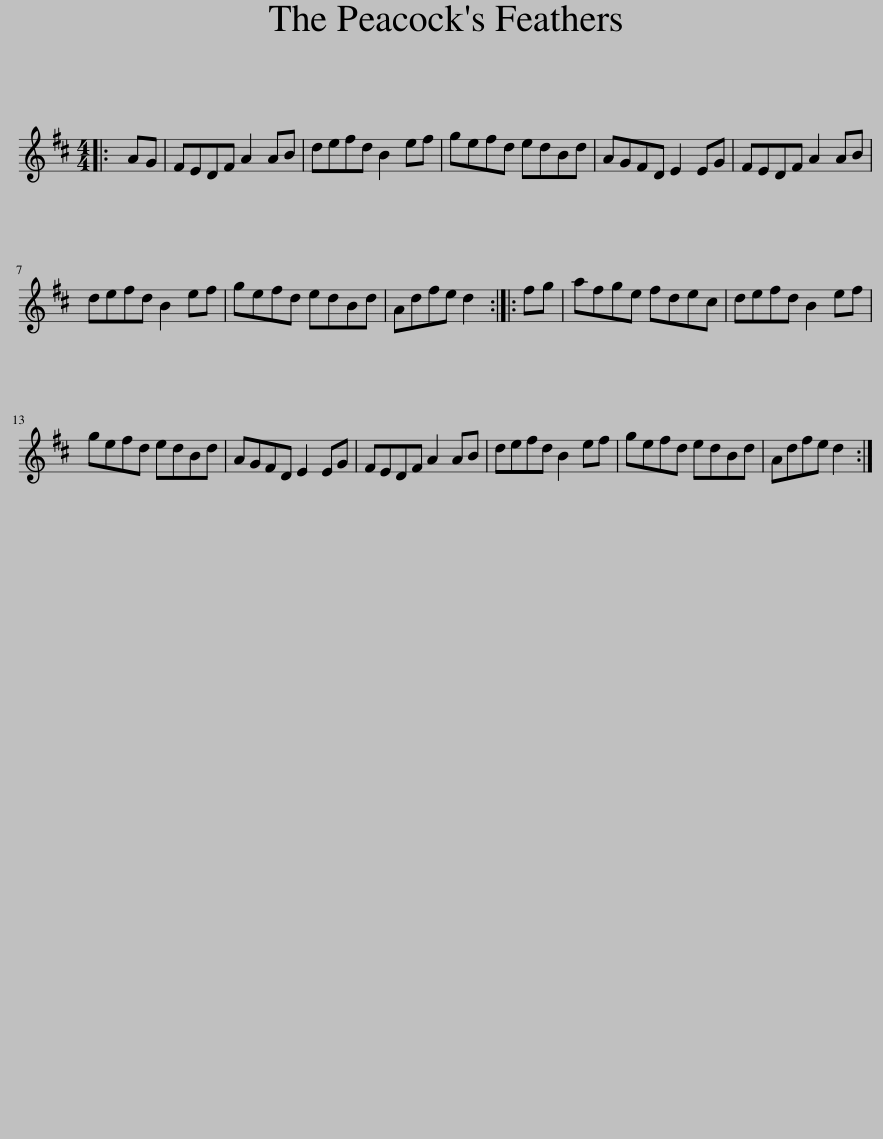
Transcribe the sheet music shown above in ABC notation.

X:1
L:1/8
M:4/4
I:linebreak $
K:D
V:1 treble
V:1
|: AG | FEDF A2 AB | defd B2 ef | gefd edBd | AGFD E2 EG | %5
 FEDF A2 AB |$ defd B2 ef | gefd edBd | Adfe d2 :: fg | %10
 afge fdec | defd B2 ef |$ gefd edBd | AGFD E2 EG | FEDF A2 AB | %15
 defd B2 ef | gefd edBd | Adfe d2 :| %18
